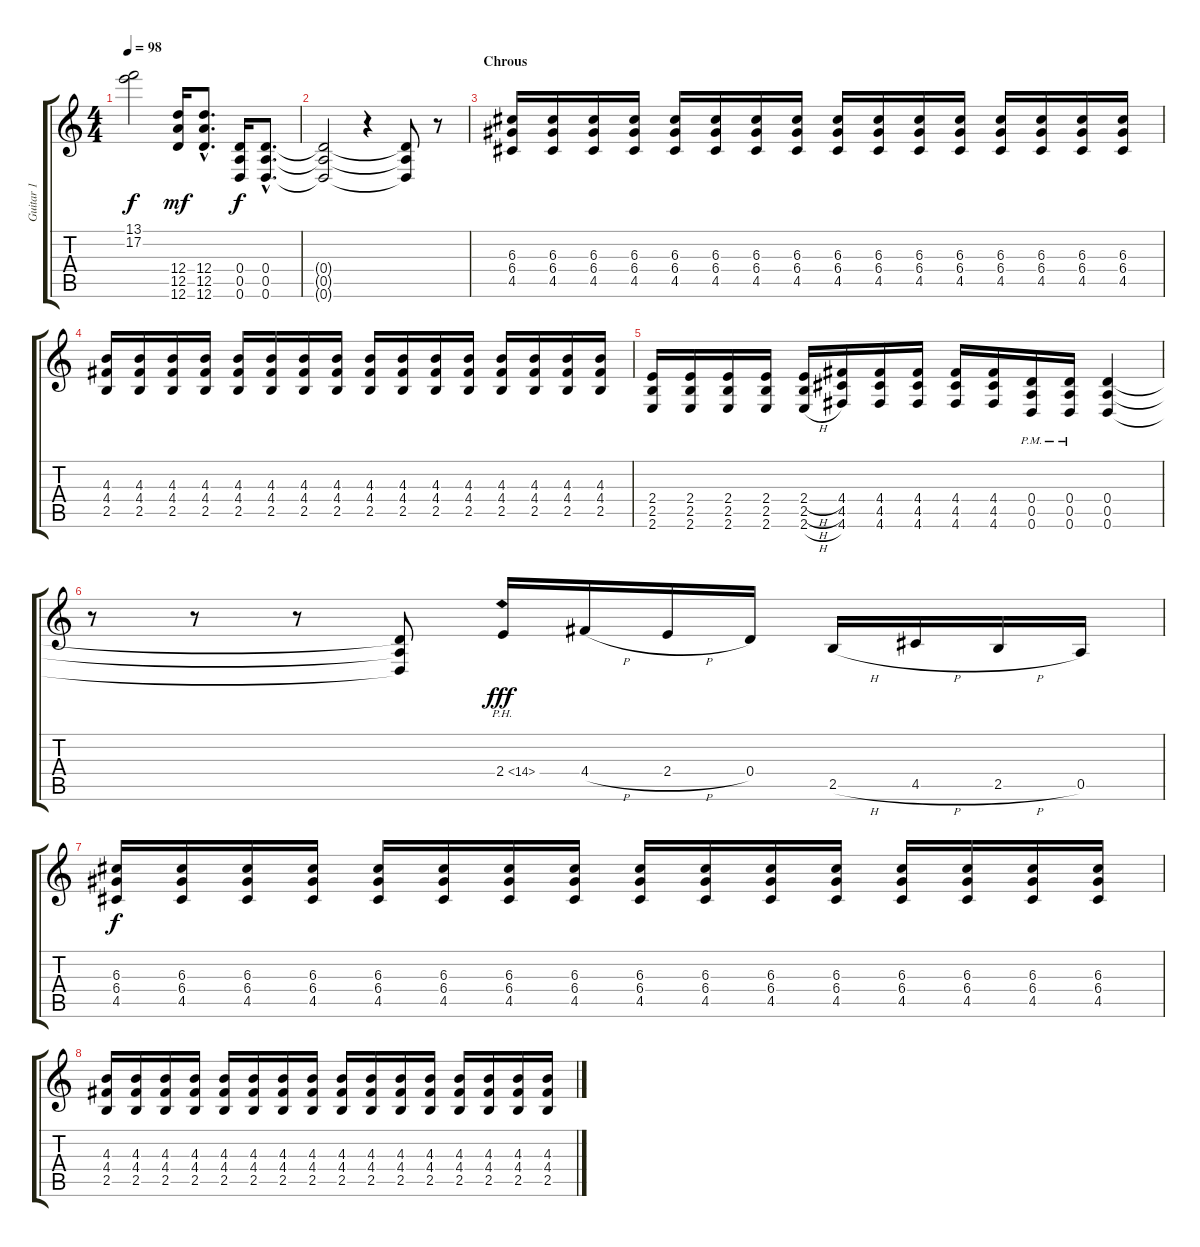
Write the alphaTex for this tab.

\track ("Guitar 1" "Guitar 1") {instrument distortionguitar}
\staff {score tabs}
\tuning (E4 B3 G3 D3 A2 D2) {hide}
\ts (4 4)
\tempo 98
\clef g2
\ks c
(13.1{t} 17.2{t}).2{dy f} (12.4 12.5 12.6).16{dy mf} (12.4{hac} 12.5{hac} 12.6{hac}).8{d} (0.4 0.5 0.6).16{dy f} (0.4{hac} 0.5{hac} 0.6{hac}).8{d} |
(0.4{t} 0.5{t} 0.6{t}).2 r.4 (0.4{t} 0.5{t} 0.6{t}).8 r.8 |
\section ("" "Chrous")
(6.3 6.4 4.5).16 (6.3 6.4 4.5).16 (6.3 6.4 4.5).16 (6.3 6.4 4.5).16 (6.3 6.4 4.5).16 (6.3 6.4 4.5).16 (6.3 6.4 4.5).16 (6.3 6.4 4.5).16 (6.3 6.4 4.5).16 (6.3 6.4 4.5).16 (6.3 6.4 4.5).16 (6.3 6.4 4.5).16 (6.3 6.4 4.5).16 (6.3 6.4 4.5).16 (6.3 6.4 4.5).16 (6.3 6.4 4.5).16 |
(4.3 4.4 2.5).16 (4.3 4.4 2.5).16 (4.3 4.4 2.5).16 (4.3 4.4 2.5).16 (4.3 4.4 2.5).16 (4.3 4.4 2.5).16 (4.3 4.4 2.5).16 (4.3 4.4 2.5).16 (4.3 4.4 2.5).16 (4.3 4.4 2.5).16 (4.3 4.4 2.5).16 (4.3 4.4 2.5).16 (4.3 4.4 2.5).16 (4.3 4.4 2.5).16 (4.3 4.4 2.5).16 (4.3 4.4 2.5).16 |
(2.4 2.5 2.6).16 (2.4 2.5 2.6).16 (2.4 2.5 2.6).16 (2.4 2.5 2.6).16 (2.4{h} 2.5{h} 2.6{h}).16 (4.4 4.5 4.6).16 (4.4 4.5 4.6).16 (4.4 4.5 4.6).16 (4.4 4.5 4.6).16 (4.4 4.5 4.6).16 (0.4 0.5 0.6{pm}).16 (0.4 0.5 0.6{pm}).16 (0.4 0.5 0.6).4 |
r.8 r.8 r.8 (0.4{t} 0.5{t} 0.6{t}).8 2.4{ph 12}.16{dy fff} 4.4{h}.16 2.4{h}.16 0.4.16 2.5{h}.16 4.5{h}.16 2.5{h}.16 0.5.16 |
(6.3 6.4 4.5).16{dy f} (6.3 6.4 4.5).16 (6.3 6.4 4.5).16 (6.3 6.4 4.5).16 (6.3 6.4 4.5).16 (6.3 6.4 4.5).16 (6.3 6.4 4.5).16 (6.3 6.4 4.5).16 (6.3 6.4 4.5).16 (6.3 6.4 4.5).16 (6.3 6.4 4.5).16 (6.3 6.4 4.5).16 (6.3 6.4 4.5).16 (6.3 6.4 4.5).16 (6.3 6.4 4.5).16 (6.3 6.4 4.5).16 |
(4.3 4.4 2.5).16 (4.3 4.4 2.5).16 (4.3 4.4 2.5).16 (4.3 4.4 2.5).16 (4.3 4.4 2.5).16 (4.3 4.4 2.5).16 (4.3 4.4 2.5).16 (4.3 4.4 2.5).16 (4.3 4.4 2.5).16 (4.3 4.4 2.5).16 (4.3 4.4 2.5).16 (4.3 4.4 2.5).16 (4.3 4.4 2.5).16 (4.3 4.4 2.5).16 (4.3 4.4 2.5).16 (4.3 4.4 2.5).16
